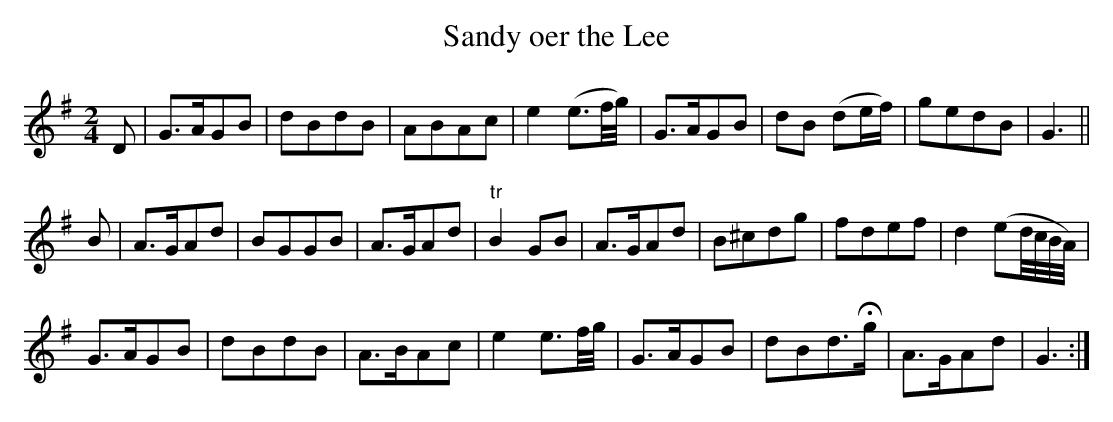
X:1
T:Sandy oer the Lee
L:1/8
M:2/4
K:G major
D|\
G>AGB| dBdB| ABAc| e2 (e3/f//g//)|\
G>AGB| dB (de/f/)| gedB| G3||
B|\
A>GAd| BGGB| A>GAd| "tr"B2 GB|\
A>GAd| B^cdg| fdef| d2 (ed//c//B//A//)|
G>AGB| dBdB| A>BAc| e2 e3/f//g//|\
G>AGB| dBd>Hg| A>GAd| G3:|
